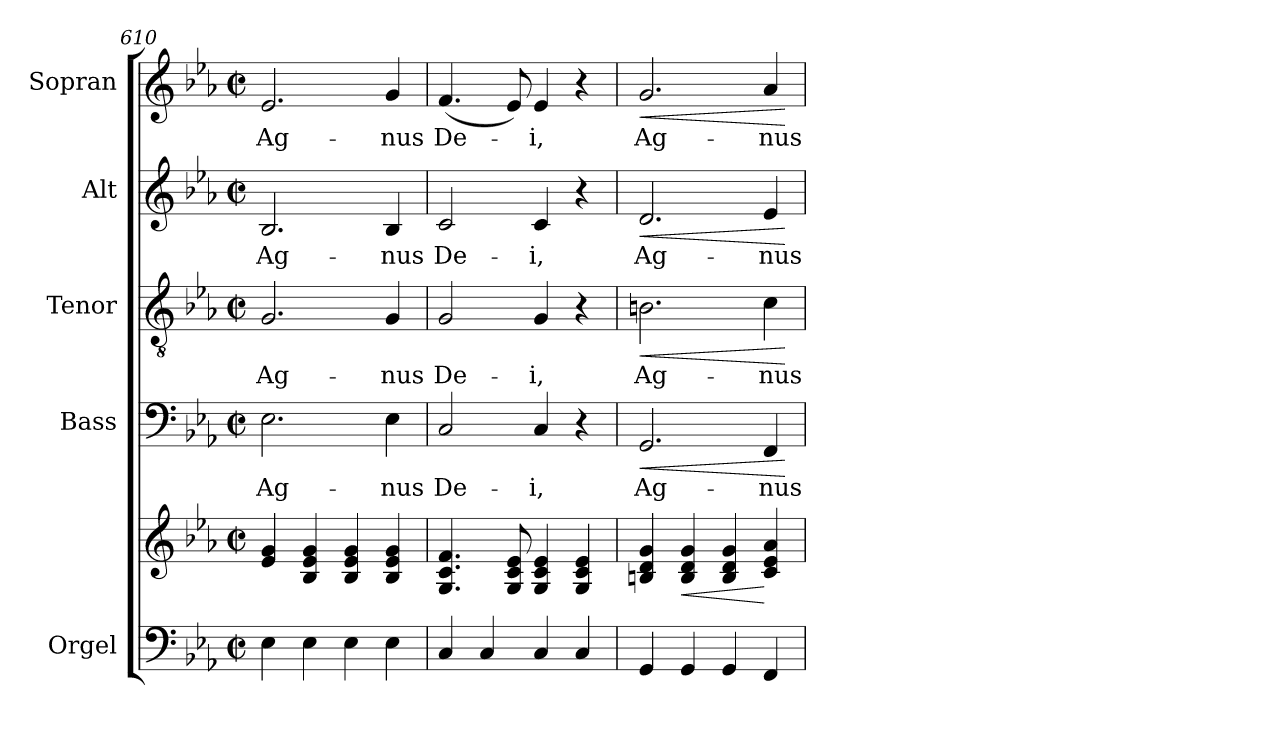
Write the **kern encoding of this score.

**kern	**kern	**dynam	**kern	**text	**dynam	**kern	**text	**dynam	**kern	**text	**dynam	**kern	**text	**dynam
*part5	*part5	*part5	*part4	*part4	*part4	*part3	*part3	*part3	*part2	*part2	*part2	*part1	*part1	*part1
*staff6	*staff5	*staff5/6	*staff4	*staff4	*staff4	*staff3	*staff3	*staff3	*staff2	*staff2	*staff2	*staff1	*staff1	*staff1
*I"Orgel	*	*	*I"Bass	*	*	*I"Tenor	*	*	*I"Alt	*	*	*I"Sopran	*	*
*I'Org.	*	*	*I'B.	*	*	*I'T.	*	*	*I'A.	*	*	*I'S.	*	*
*clefF4	*clefG2	*	*clefF4	*	*	*clefGv2	*	*	*clefG2	*	*	*clefG2	*	*
*k[b-e-a-]	*k[b-e-a-]	*	*k[b-e-a-]	*	*	*k[b-e-a-]	*	*	*k[b-e-a-]	*	*	*k[b-e-a-]	*	*
*E-:	*E-:	*	*E-:	*	*	*E-:	*	*	*E-:	*	*	*E-:	*	*
*M2/2	*M2/2	*	*M2/2	*	*	*M2/2	*	*	*M2/2	*	*	*M2/2	*	*
*met(c|)	*met(c|)	*	*met(c|)	*	*	*met(c|)	*	*	*met(c|)	*	*	*met(c|)	*	*
=610	=610	=610	=610	=610	=610	=610	=610	=610	=610	=610	=610	=610	=610	=610
!	!	!	!	!LO:LY:b	!	!	!LO:LY:b	!	!	!LO:LY:b	!	!	!LO:LY:b	!
4E-\	4e-/ 4g/	.	2.E-\	Ag-	.	2.G/	Ag-	.	2.B-/	Ag-	.	2.e-/	Ag-	.
4E-\	4B-/ 4e-/ 4g/	.	.	.	.	.	.	.	.	.	.	.	.	.
4E-\	4B-/ 4e-/ 4g/	.	.	.	.	.	.	.	.	.	.	.	.	.
!	!	!	!	!LO:LY:b	!	!	!LO:LY:b	!	!	!LO:LY:b	!	!	!LO:LY:b	!
4E-\	4B-/ 4e-/ 4g/	.	4E-\	-nus	.	4G/	-nus	.	4B-/	-nus	.	4g/	-nus	.
=611	=611	=611	=611	=611	=611	=611	=611	=611	=611	=611	=611	=611	=611	=611
!	!	!	!	!LO:LY:b	!	!	!LO:LY:b	!	!	!LO:LY:b	!	!	!LO:LY:b	!
4C/	4.G/ 4.c/ 4.f/	.	2C/	De-	.	2G/	De-	.	2c/	De-	.	(<4.f/	De-	.
4C/	.	.	.	.	.	.	.	.	.	.	.	.	.	.
.	8G/ 8c/ 8e-/	.	.	.	.	.	.	.	.	.	.	8e-/)	.	.
!	!	!	!	!LO:LY:b	!	!	!LO:LY:b	!	!	!LO:LY:b	!	!	!LO:LY:b	!
4C/	4G/ 4c/ 4e-/	.	4C/	-i,	.	4G/	-i,	.	4c/	-i,	.	4e-/	-i,	.
4C/	4G/ 4c/ 4e-/	.	4r	.	.	4r	.	.	4r	.	.	4r	.	.
=612	=612	=612	=612	=612	=612	=612	=612	=612	=612	=612	=612	=612	=612	=612
!	!	!	!	!LO:LY:b	!LO:HP:b	!	!LO:LY:b	!LO:HP:b	!	!LO:LY:b	!LO:HP:b	!	!LO:LY:b	!LO:HP:b
4GG/	4Bn/ 4d/ 4g/	.	2.GG/	Ag-	<	2.Bn\	Ag-	<	2.d/	Ag-	<	2.g/	Ag-	<
!	!	!LO:HP:b	!	!	!	!	!	!	!	!	!	!	!	!
4GG/	4B/ 4d/ 4g/	<	.	.	.	.	.	.	.	.	.	.	.	.
4GG/	4B/ 4d/ 4g/	.	.	.	.	.	.	.	.	.	.	.	.	.
!	!	!	!	!LO:LY:b	!	!	!LO:LY:b	!	!	!LO:LY:b	!	!	!LO:LY:b	!
4FF/	4c/ 4e-/ 4a-/	[	4FF/	-nus	.	4c\	-nus	.	4e-/	-nus	.	4a-/	-nus	.
.	.	.	.	.	[	.	.	[	.	.	[	.	.	[
=	=	=	=	=	=	=	=	=	=	=	=	=	=	=
*-	*-	*-	*-	*-	*-	*-	*-	*-	*-	*-	*-	*-	*-	*-
